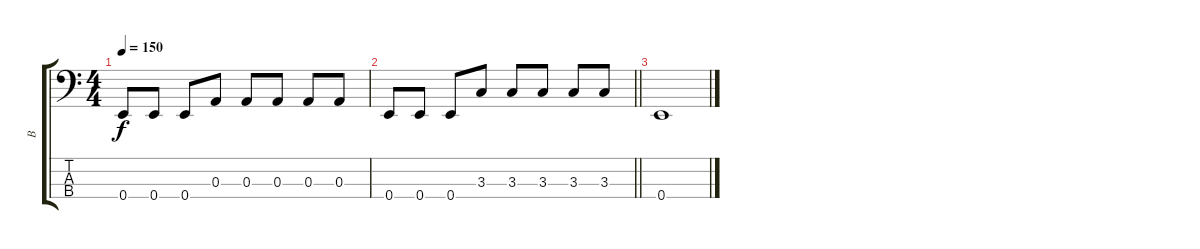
\track ("B" "B") {instrument electricbassfinger}
\staff {score tabs}
\tuning (G2 D2 A1 E1) {hide}
\ts (4 4)
\tempo 150
\clef f4
\ks c
0.4.8{dy f} 0.4.8 0.4.8 0.3.8 0.3.8 0.3.8 0.3.8 0.3.8 |
\barLineRight lightlight
0.4.8 0.4.8 0.4.8 3.3.8 3.3.8 3.3.8 3.3.8 3.3.8 |
0.4.1
